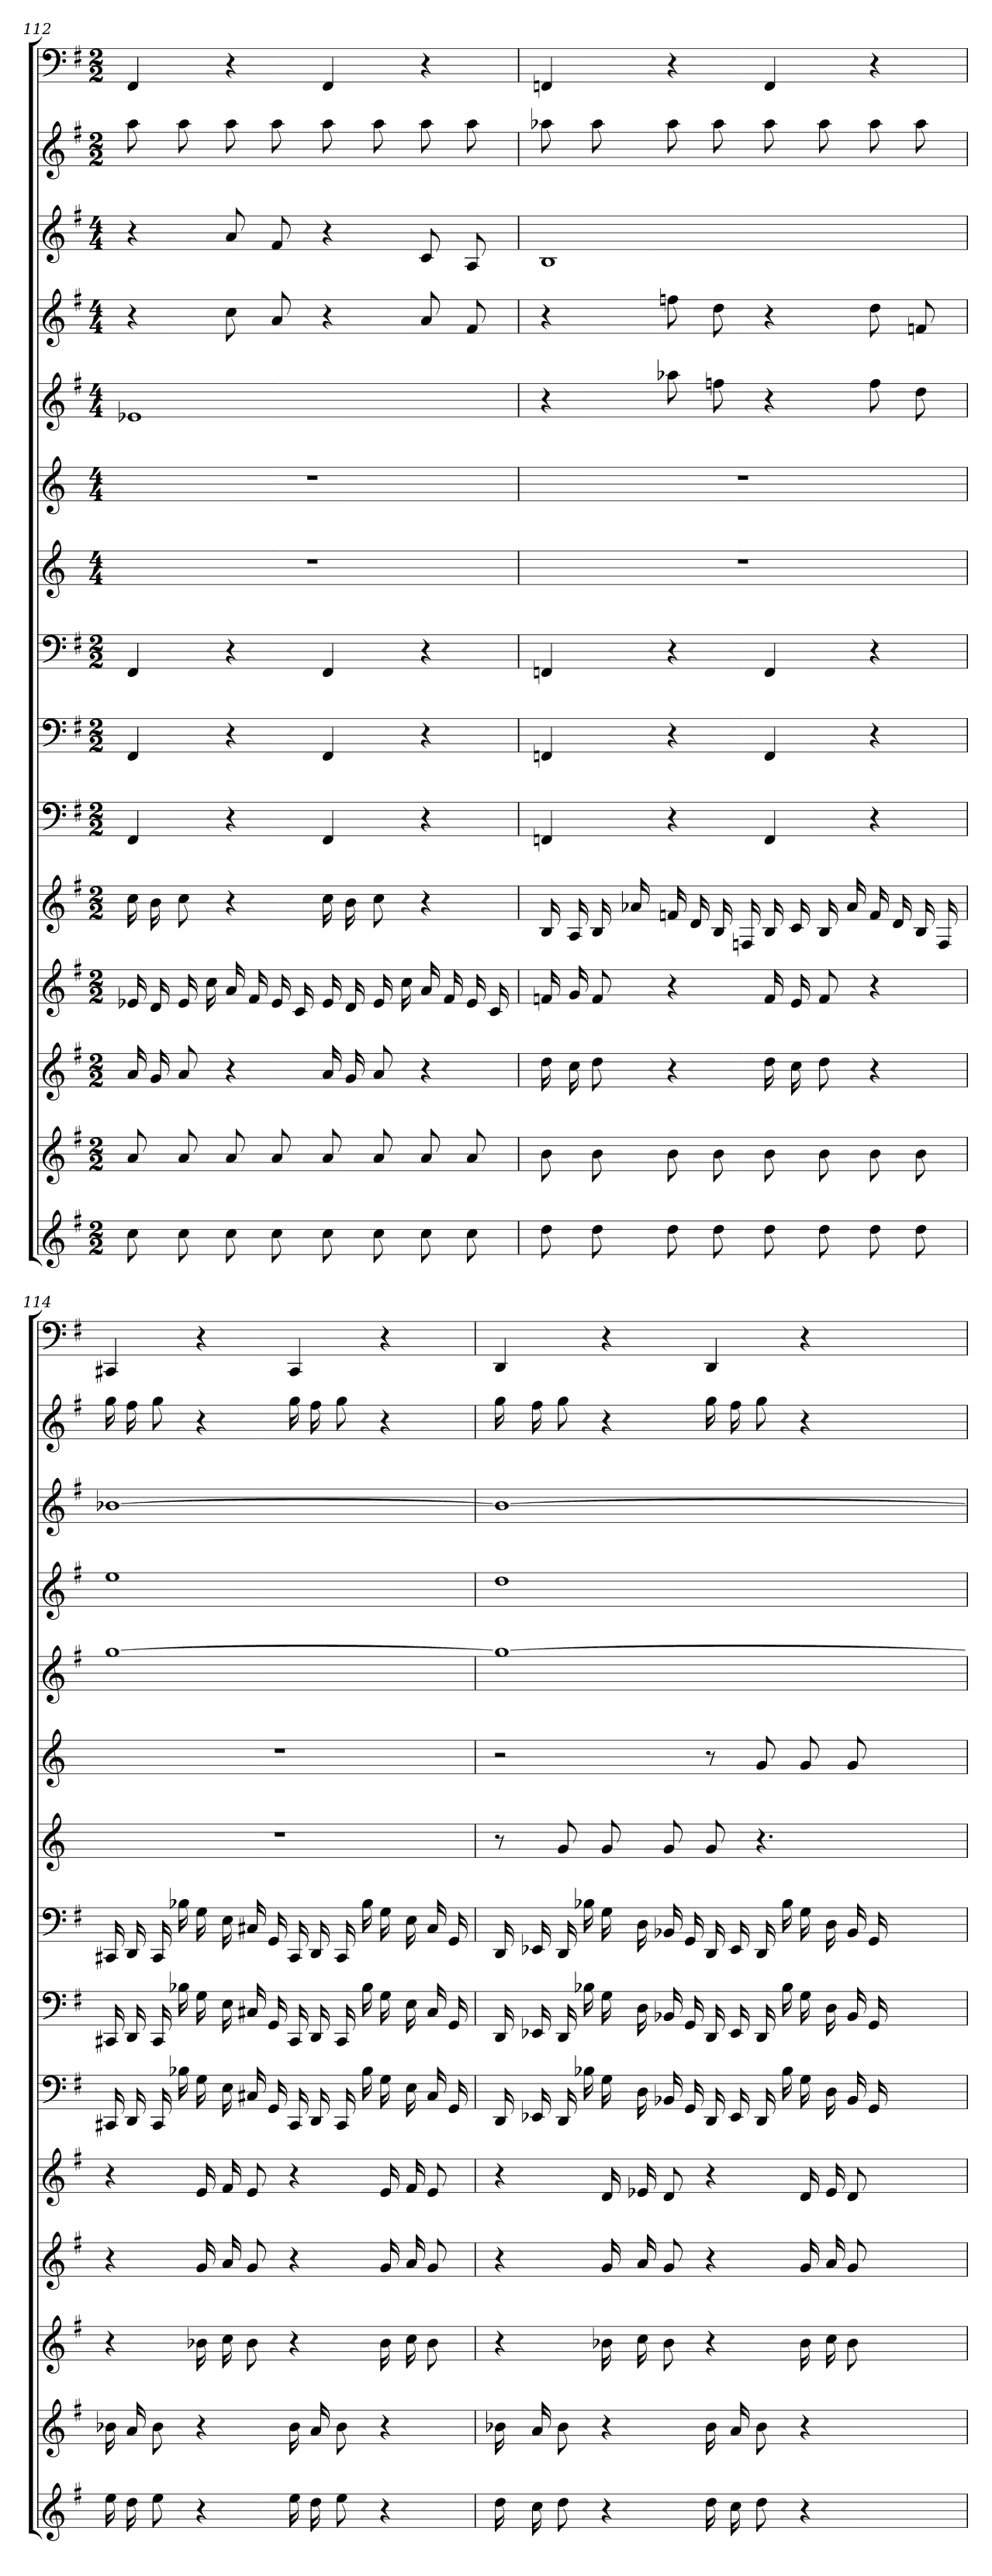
**kern	**kern	**kern	**kern	**kern	**kern	**kern	**kern	**kern	**kern	**kern	**kern	**kern	**kern	**kern
*part15	*part14	*part13	*part12	*part11	*part10	*part9	*part8	*part7	*part6	*part5	*part4	*part3	*part2	*part1
*staff15	*staff14	*staff13	*staff12	*staff11	*staff10	*staff9	*staff8	*staff7	*staff6	*staff5	*staff4	*staff3	*staff2	*staff1
*k[f#]	*k[f#]	*k[f#]	*k[f#]	*k[f#]	*k[f#]	*k[f#]	*k[f#]	*k[]	*k[]	*k[f#]	*k[f#]	*k[f#]	*k[f#]	*k[f#]
*G:	*G:	*G:	*G:	*G:	*G:	*G:	*G:	*	*	*G:	*G:	*G:	*G:	*G:
*M2/2	*M2/2	*M2/2	*M2/2	*M2/2	*M2/2	*M2/2	*M2/2	*M4/4	*M4/4	*M4/4	*M4/4	*M4/4	*M2/2	*M2/2
=112	=112	=112	=112	=112	=112	=112	=112	=112	=112	=112	=112	=112	=112	=112
8cc	8a	16a	16e-X	16cc	4FF#	4FF#	4FF#	1r	1r	1e-X	4r	4r	8aa	4FF#
.	.	16g	16d	16b	.	.	.	.	.	.	.	.	.	.
8cc	8a	8a	16e-	8cc	.	.	.	.	.	.	.	.	8aa	.
.	.	.	16cc	.	.	.	.	.	.	.	.	.	.	.
8cc	8a	4r	16a	4r	4r	4r	4r	.	.	.	8cc	8a	8aa	4r
.	.	.	16f#	.	.	.	.	.	.	.	.	.	.	.
8cc	8a	.	16e-	.	.	.	.	.	.	.	8a	8f#	8aa	.
.	.	.	16c	.	.	.	.	.	.	.	.	.	.	.
8cc	8a	16a	16e-	16cc	4FF#	4FF#	4FF#	.	.	.	4r	4r	8aa	4FF#
.	.	16g	16d	16b	.	.	.	.	.	.	.	.	.	.
8cc	8a	8a	16e-	8cc	.	.	.	.	.	.	.	.	8aa	.
.	.	.	16cc	.	.	.	.	.	.	.	.	.	.	.
8cc	8a	4r	16a	4r	4r	4r	4r	.	.	.	8a	8c	8aa	4r
.	.	.	16f#	.	.	.	.	.	.	.	.	.	.	.
8cc	8a	.	16e-	.	.	.	.	.	.	.	8f#	8A	8aa	.
.	.	.	16c	.	.	.	.	.	.	.	.	.	.	.
=113	=113	=113	=113	=113	=113	=113	=113	=113	=113	=113	=113	=113	=113	=113
8dd	8b	16dd	16fn	16B	4FFn	4FFn	4FFn	1r	1r	4r	4r	1B	8aa-X	4FFn
.	.	16cc	16g	16A	.	.	.	.	.	.	.	.	.	.
8dd	8b	8dd	8f	16B	.	.	.	.	.	.	.	.	8aa-	.
.	.	.	.	16a-X	.	.	.	.	.	.	.	.	.	.
8dd	8b	4r	4r	16fn	4r	4r	4r	.	.	8aa-X	8ffn	.	8aa-	4r
.	.	.	.	16d	.	.	.	.	.	.	.	.	.	.
8dd	8b	.	.	16B	.	.	.	.	.	8ffn	8dd	.	8aa-	.
.	.	.	.	16Fn	.	.	.	.	.	.	.	.	.	.
8dd	8b	16dd	16f	16B	4FF	4FF	4FF	.	.	4r	4r	.	8aa-	4FF
.	.	16cc	16e	16c	.	.	.	.	.	.	.	.	.	.
8dd	8b	8dd	8f	16B	.	.	.	.	.	.	.	.	8aa-	.
.	.	.	.	16a-	.	.	.	.	.	.	.	.	.	.
8dd	8b	4r	4r	16f	4r	4r	4r	.	.	8ff	8dd	.	8aa-	4r
.	.	.	.	16d	.	.	.	.	.	.	.	.	.	.
8dd	8b	.	.	16B	.	.	.	.	.	8dd	8fn	.	8aa-	.
.	.	.	.	16F	.	.	.	.	.	.	.	.	.	.
=114	=114	=114	=114	=114	=114	=114	=114	=114	=114	=114	=114	=114	=114	=114
16ee	16b-X	4r	4r	4r	16CC#X	16CC#X	16CC#X	1r	1r	[1gg	1ee	[1b-X	16gg	4CC#X
16dd	16a	.	.	.	16DD	16DD	16DD	.	.	.	.	.	16ff#	.
8ee	8b-	.	.	.	16CC#	16CC#	16CC#	.	.	.	.	.	8gg	.
.	.	.	.	.	16B-X	16B-X	16B-X	.	.	.	.	.	.	.
4r	4r	16b-X	16g	16e	16G	16G	16G	.	.	.	.	.	4r	4r
.	.	16cc	16a	16f#	16E	16E	16E	.	.	.	.	.	.	.
.	.	8b-	8g	8e	16C#X	16C#X	16C#X	.	.	.	.	.	.	.
.	.	.	.	.	16GG	16GG	16GG	.	.	.	.	.	.	.
16ee	16b-	4r	4r	4r	16CC#	16CC#	16CC#	.	.	.	.	.	16gg	4CC#
16dd	16a	.	.	.	16DD	16DD	16DD	.	.	.	.	.	16ff#	.
8ee	8b-	.	.	.	16CC#	16CC#	16CC#	.	.	.	.	.	8gg	.
.	.	.	.	.	16B-	16B-	16B-	.	.	.	.	.	.	.
4r	4r	16b-	16g	16e	16G	16G	16G	.	.	.	.	.	4r	4r
.	.	16cc	16a	16f#	16E	16E	16E	.	.	.	.	.	.	.
.	.	8b-	8g	8e	16C#	16C#	16C#	.	.	.	.	.	.	.
.	.	.	.	.	16GG	16GG	16GG	.	.	.	.	.	.	.
=115	=115	=115	=115	=115	=115	=115	=115	=115	=115	=115	=115	=115	=115	=115
16dd	16b-X	4r	4r	4r	16DD	16DD	16DD	8r	2r	1gg_	1dd	1b-_	16gg	4DD
16cc	16a	.	.	.	16EE-X	16EE-X	16EE-X	.	.	.	.	.	16ff#	.
8dd	8b-	.	.	.	16DD	16DD	16DD	8g	.	.	.	.	8gg	.
.	.	.	.	.	16B-X	16B-X	16B-X	.	.	.	.	.	.	.
4r	4r	16b-X	16g	16d	16G	16G	16G	8g	.	.	.	.	4r	4r
.	.	16cc	16a	16e-X	16D	16D	16D	.	.	.	.	.	.	.
.	.	8b-	8g	8d	16BB-X	16BB-X	16BB-X	8g	.	.	.	.	.	.
.	.	.	.	.	16GG	16GG	16GG	.	.	.	.	.	.	.
16dd	16b-	4r	4r	4r	16DD	16DD	16DD	8g	8r	.	.	.	16gg	4DD
16cc	16a	.	.	.	16EE-	16EE-	16EE-	.	.	.	.	.	16ff#	.
8dd	8b-	.	.	.	16DD	16DD	16DD	4.r	8g	.	.	.	8gg	.
.	.	.	.	.	16B-	16B-	16B-	.	.	.	.	.	.	.
4r	4r	16b-	16g	16d	16G	16G	16G	.	8g	.	.	.	4r	4r
.	.	16cc	16a	16e-	16D	16D	16D	.	.	.	.	.	.	.
.	.	8b-	8g	8d	16BB-	16BB-	16BB-	.	8g	.	.	.	.	.
.	.	.	.	.	16GG	16GG	16GG	.	.	.	.	.	.	.
=	=	=	=	=	=	=	=	=	=	=	=	=	=	=
*-	*-	*-	*-	*-	*-	*-	*-	*-	*-	*-	*-	*-	*-	*-
